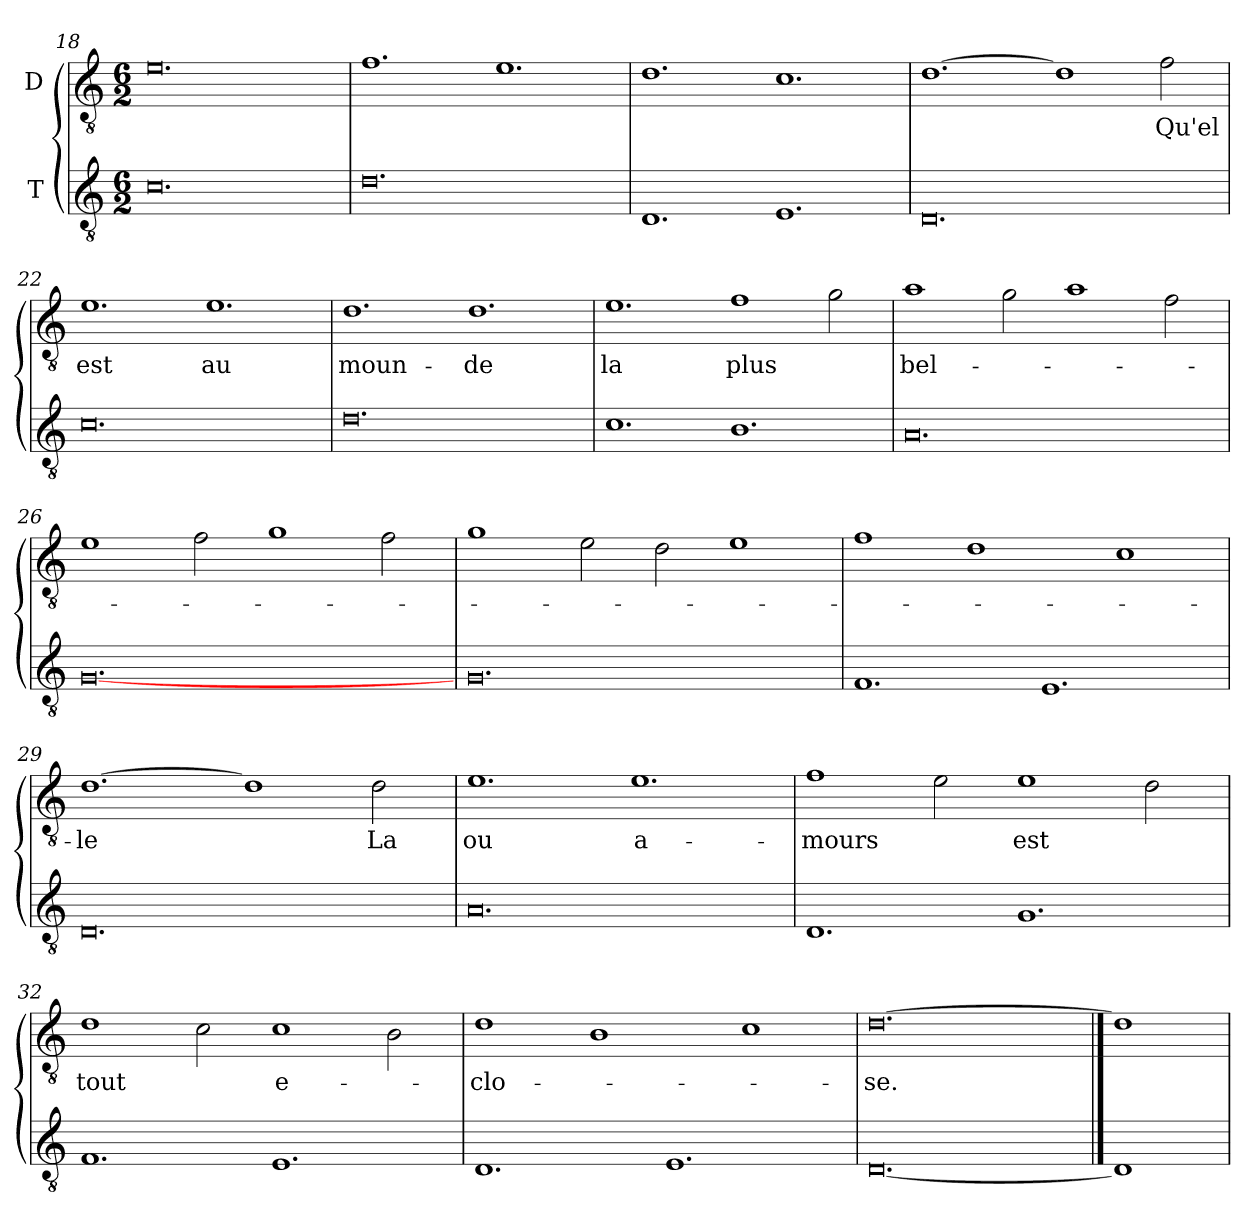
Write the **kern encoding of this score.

**kern	**kern	**text
*part2	*part1	*part1
*staff2	*staff1	*staff1
*I"T	*I"D	*
*clefGv2	*clefGv2	*
*ITrd7c12	*ITrd7c12	*
*k[]	*k[]	*
*C:	*C:	*
*M6/2	*M6/2	*
=18	=18	=18
0.Ci\	0.Ei\	.
=19	=19	=19
0.Di\	1.Fi\	.
.	1.Ei\	.
!!LO:LB:g=z
=20	=20	=20
1.DDi/	1.Di\	.
1.EEi/	1.Ci\	.
=21	=21	=21
0.DDi/	[1.Di\	.
.	1Di\]	.
!	!	!LO:LY:b:color=#000000
.	2Fi\	Qu'el
=22	=22	=22
!	!	!LO:LY:b:color=#000000
0.Ci\	1.Ei\	est
!	!	!LO:LY:b:color=#000000
.	1.Ei\	au
=23	=23	=23
!	!	!LO:LY:b:color=#000000
0.Di\	1.Di\	moun-
!	!	!LO:LY:b:color=#000000
.	1.Di\	-de
=24	=24	=24
!	!	!LO:LY:b:color=#000000
1.Ci\	1.Ei\	la
!	!	!LO:LY:b:color=#000000
1.BBi/	1Fi\	plus
.	2Gi\	.
=25	=25	=25
!	!	!LO:LY:b:color=#000000
0.AAi/	1Ai\	bel-
.	2Gi\	.
.	1Ai\	.
.	2Fi\	.
!!LO:LB:g=z
=26	=26	=26
[0.GGi/	1Ei\	.
.	2Fi\	.
.	1Gi\	.
.	2Fi\	.
=27	=27	=27
0.GGi/	1Gi\	.
.	2Ei\	.
.	2Di\	.
.	1Ei\	.
=28	=28	=28
1.FFi/	1Fi\	.
.	1Di\	.
1.EEi/	.	.
.	1Ci\	.
=29	=29	=29
!	!	!LO:LY:b:color=#000000
0.DDi/	[1.Di\	-le
.	1Di\]	.
!	!	!LO:LY:b:color=#000000
.	2Di\	La
=30	=30	=30
!	!	!LO:LY:b:color=#000000
0.AAi/	1.Ei\	ou
!	!	!LO:LY:b:color=#000000
.	1.Ei\	a-
!!LO:LB:g=z
=31	=31	=31
!	!	!LO:LY:b:color=#000000
1.DDi/	1Fi\	-mours
.	2Ei\	.
!	!	!LO:LY:b:color=#000000
1.GGi/	1Ei\	est
.	2Di\	.
=32	=32	=32
!	!	!LO:LY:b:color=#000000
1.FFi/	1Di\	tout
.	2Ci\	.
!	!	!LO:LY:b:color=#000000
1.EEi/	1Ci\	e-
.	2BBi\	.
=33	=33	=33
!	!	!LO:LY:b:color=#000000
1.DDi/	1Di\	-clo-
.	1BBi/	.
1.EEi/	.	.
.	1Ci\	.
=34	=34	=34
!	!	!LO:LY:b:color=#000000
[0.DDi/	[0.Di\	-se.
==35	==35	==35
1DDi/]	1Di\]	.
=	=	=
*-	*-	*-
